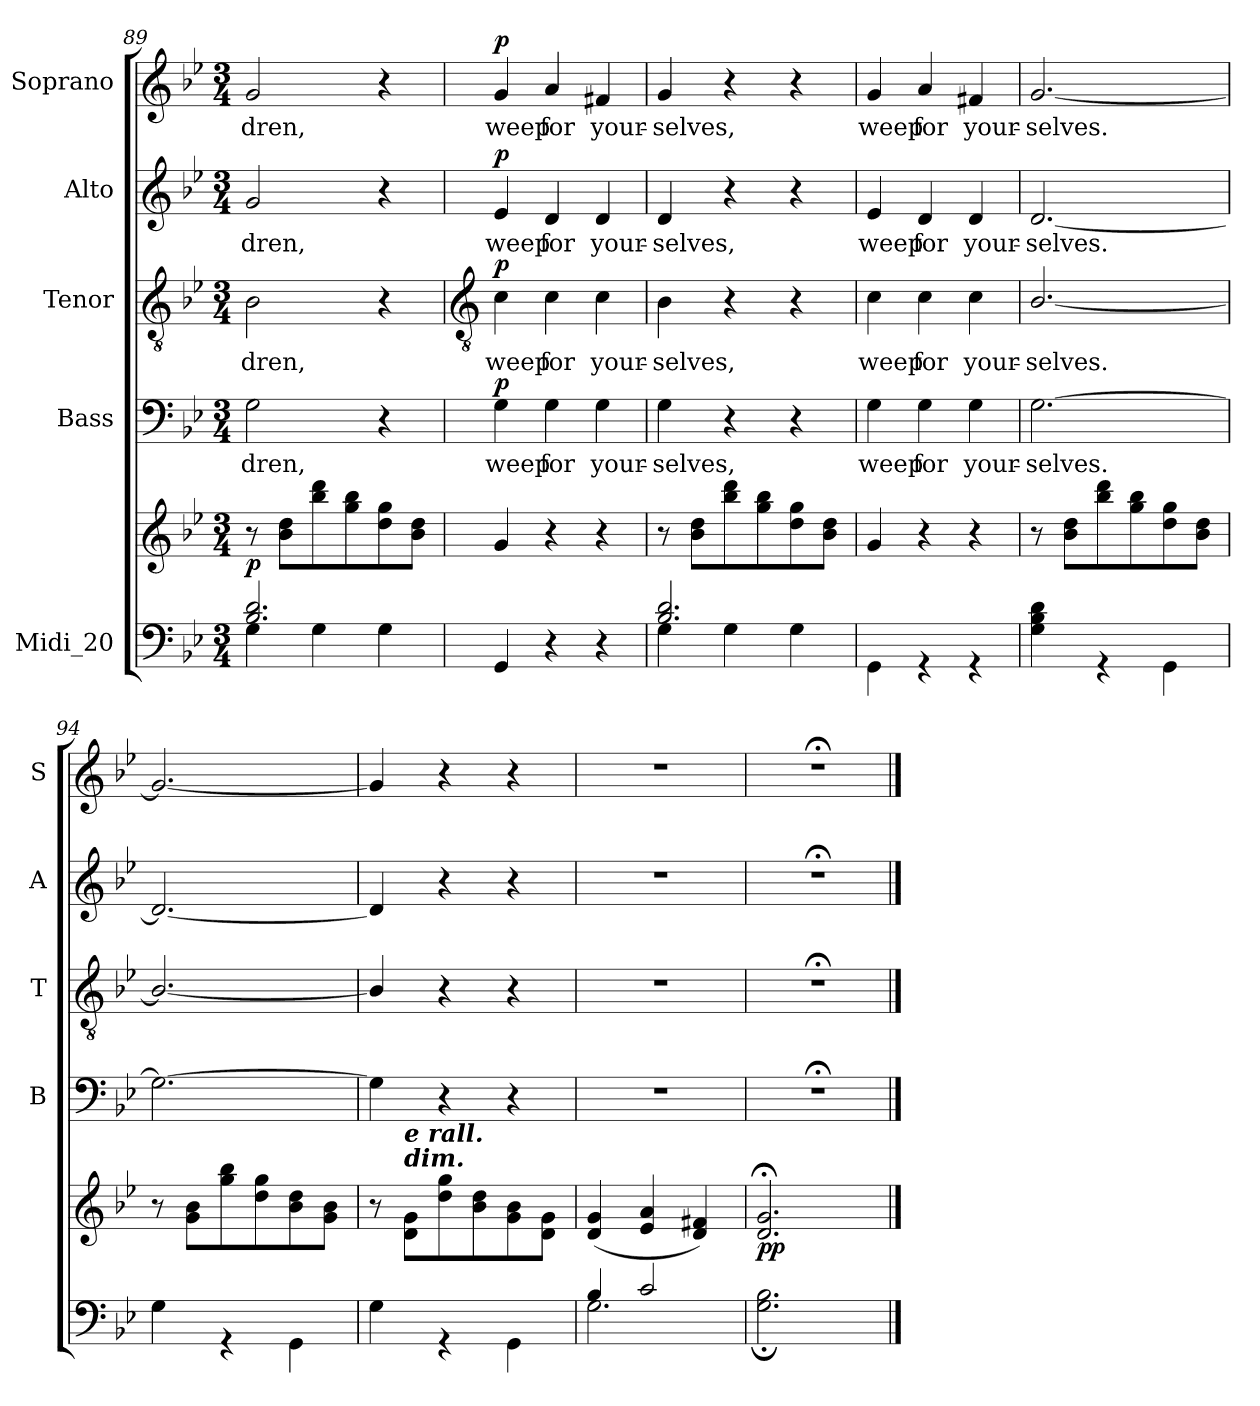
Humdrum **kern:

**kern	**kern	**dynam	**kern	**text	**dynam	**kern	**text	**dynam	**kern	**text	**dynam	**kern	**text	**dynam
*part5	*part5	*part5	*part4	*part4	*part4	*part3	*part3	*part3	*part2	*part2	*part2	*part1	*part1	*part1
*staff6	*staff5	*staff5/6	*staff4	*staff4	*staff4	*staff3	*staff3	*staff3	*staff2	*staff2	*staff2	*staff1	*staff1	*staff1
*I"Midi_20	*	*	*I"Bass	*	*	*I"Tenor	*	*	*I"Alto	*	*	*I"Soprano	*	*
*	*	*	*I'B	*	*	*I'T	*	*	*I'A	*	*	*I'S	*	*
*clefF4	*clefG2	*	*clefF4	*	*	*clefGv2	*	*	*clefG2	*	*	*clefG2	*	*
*k[b-e-]	*k[b-e-]	*	*k[b-e-]	*	*	*k[b-e-]	*	*	*k[b-e-]	*	*	*k[b-e-]	*	*
*B-:	*B-:	*	*B-:	*	*	*B-:	*	*	*B-:	*	*	*B-:	*	*
*M3/4	*M3/4	*	*M3/4	*	*	*M3/4	*	*	*M3/4	*	*	*M3/4	*	*
=89	=89	=89	=89	=89	=89	=89	=89	=89	=89	=89	=89	=89	=89	=89
*^	*	*	*	*	*	*	*	*	*	*	*	*	*	*
!	!	!	!LO:DY:b	!	!LO:LY:b	!	!	!LO:LY:b	!	!	!LO:LY:b	!	!	!LO:LY:b	!
2.B-/ 2.d/	4G	8r	p	2G	dren,	.	2B-	dren,	.	2g	dren,	.	2g	dren,	.
.	.	8b- 8ddL	.	.	.	.	.	.	.	.	.	.	.	.	.
.	4G	8bb- 8ddd	.	.	.	.	.	.	.	.	.	.	.	.	.
.	.	8gg 8bb-	.	.	.	.	.	.	.	.	.	.	.	.	.
.	4G	8dd 8gg	.	4r	.	.	4r	.	.	4r	.	.	4r	.	.
.	.	8b- 8ddJ	.	.	.	.	.	.	.	.	.	.	.	.	.
!!LO:LB:g=z
=90	=90	=90	=90	=90	=90	=90	=90	=90	=90	=90	=90	=90	=90	=90	=90
*	*	*	*	*	*	*	*clefGv2	*	*	*	*	*	*	*	*
!	!	!	!	!	!LO:LY:b	!LO:DY:b	!	!LO:LY:b	!LO:DY:b	!	!LO:LY:b	!LO:DY:b	!	!LO:LY:b	!LO:DY:b
2ryy	4GG	4g	.	4G	weep	p	4c	weep	p	4e-	weep	p	4g	weep	p
!	!	!	!	!	!LO:LY:b	!	!	!LO:LY:b	!	!	!LO:LY:b	!	!	!LO:LY:b	!
.	4r	4r	.	4G	for	.	4c	for	.	4d	for	.	4a	for	.
!	!	!	!	!	!LO:LY:b	!	!	!LO:LY:b	!	!	!LO:LY:b	!	!	!LO:LY:b	!
4ryy	4r	4r	.	4G	your-	.	4c	your-	.	4d	your-	.	4f#X	your-	.
=91	=91	=91	=91	=91	=91	=91	=91	=91	=91	=91	=91	=91	=91	=91	=91
!	!	!	!	!	!LO:LY:b	!	!	!LO:LY:b	!	!	!LO:LY:b	!	!	!LO:LY:b	!
2.B-/ 2.d/	4G	8r	.	4G	-selves,	.	4B-	-selves,	.	4d	-selves,	.	4g	-selves,	.
.	.	8b- 8ddL	.	.	.	.	.	.	.	.	.	.	.	.	.
.	4G	8bb- 8ddd	.	4r	.	.	4r	.	.	4r	.	.	4r	.	.
.	.	8gg 8bb-	.	.	.	.	.	.	.	.	.	.	.	.	.
.	4G	8dd 8gg	.	4r	.	.	4r	.	.	4r	.	.	4r	.	.
.	.	8b- 8ddJ	.	.	.	.	.	.	.	.	.	.	.	.	.
=92	=92	=92	=92	=92	=92	=92	=92	=92	=92	=92	=92	=92	=92	=92	=92
!LO:N:vis=1	!	!	!	!	!LO:LY:b	!	!	!LO:LY:b	!	!	!LO:LY:b	!	!	!LO:LY:b	!
2.ryy	4GG	4g	.	4G	weep	.	4c	weep	.	4e-	weep	.	4g	weep	.
!	!	!	!	!	!LO:LY:b	!	!	!LO:LY:b	!	!	!LO:LY:b	!	!	!LO:LY:b	!
.	4r	4r	.	4G	for	.	4c	for	.	4d	for	.	4a	for	.
!	!	!	!	!	!LO:LY:b	!	!	!LO:LY:b	!	!	!LO:LY:b	!	!	!LO:LY:b	!
.	4r	4r	.	4G	your-	.	4c	your-	.	4d	your-	.	4f#X	your-	.
=93	=93	=93	=93	=93	=93	=93	=93	=93	=93	=93	=93	=93	=93	=93	=93
!LO:N:vis=1	!	!	!	!	!LO:LY:b	!	!	!LO:LY:b	!	!	!LO:LY:b	!	!	!LO:LY:b	!
2.ryy	4G 4B- 4d	8r	.	[2.G	-selves.	.	[2.B-/	-selves.	.	[2.d	-selves.	.	[2.g	-selves.	.
.	.	8b- 8ddL	.	.	.	.	.	.	.	.	.	.	.	.	.
.	4r	8bb- 8ddd	.	.	.	.	.	.	.	.	.	.	.	.	.
.	.	8gg 8bb-	.	.	.	.	.	.	.	.	.	.	.	.	.
.	4GG	8dd 8gg	.	.	.	.	.	.	.	.	.	.	.	.	.
.	.	8b- 8ddJ	.	.	.	.	.	.	.	.	.	.	.	.	.
=94	=94	=94	=94	=94	=94	=94	=94	=94	=94	=94	=94	=94	=94	=94	=94
!LO:N:vis=1	!	!	!	!	!	!	!	!	!	!	!	!	!	!	!
2.ryy	4G	8r	.	2.G_	.	.	2.B-/_	.	.	2.d_	.	.	2.g_	.	.
.	.	8g 8b-L	.	.	.	.	.	.	.	.	.	.	.	.	.
.	4r	8gg 8bb-	.	.	.	.	.	.	.	.	.	.	.	.	.
.	.	8dd 8gg	.	.	.	.	.	.	.	.	.	.	.	.	.
.	4GG	8b- 8dd	.	.	.	.	.	.	.	.	.	.	.	.	.
.	.	8g 8b-J	.	.	.	.	.	.	.	.	.	.	.	.	.
=95	=95	=95	=95	=95	=95	=95	=95	=95	=95	=95	=95	=95	=95	=95	=95
!LO:N:vis=1	!	!	!	!	!	!	!	!	!	!	!	!	!	!	!
2.ryy	4G	8r	.	4G]	.	.	4B-/]	.	.	4d]	.	.	4g]	.	.
!	!	!LO:TX:a:Bi:t=dim.	!	!	!	!	!	!	!	!	!	!	!	!	!
!	!	!LO:TX:a:Bi:t=e rall.	!	!	!	!	!	!	!	!	!	!	!	!	!
.	.	8d 8gL	.	.	.	.	.	.	.	.	.	.	.	.	.
.	4r	8dd 8gg	.	4r	.	.	4r	.	.	4r	.	.	4r	.	.
.	.	8b- 8dd	.	.	.	.	.	.	.	.	.	.	.	.	.
.	4GG	8g 8b-	.	4r	.	.	4r	.	.	4r	.	.	4r	.	.
.	.	8d 8gJ	.	.	.	.	.	.	.	.	.	.	.	.	.
=96	=96	=96	=96	=96	=96	=96	=96	=96	=96	=96	=96	=96	=96	=96	=96
!	!	!	!	!LO:N:vis=1	!	!	!LO:N:vis=1	!	!	!LO:N:vis=1	!	!	!LO:N:vis=1	!	!
4B-/	2.G	(<4d 4g	.	2.r	.	.	2.r	.	.	2.r	.	.	2.r	.	.
2c/	.	4e- 4a	.	.	.	.	.	.	.	.	.	.	.	.	.
.	.	4d 4f#X)	.	.	.	.	.	.	.	.	.	.	.	.	.
=97	=97	=97	=97	=97	=97	=97	=97	=97	=97	=97	=97	=97	=97	=97	=97
!	!	!	!LO:DY:b	!LO:N:vis=1	!	!	!LO:N:vis=1	!	!	!LO:N:vis=1	!	!	!LO:N:vis=1	!	!
2ryy	2.G; 2.B-;	2.d;< 2.g;<	pp	2.r;<	.	.	2.r;<	.	.	2.r;<	.	.	2.r;<	.	.
4ryy	.	.	.	.	.	.	.	.	.	.	.	.	.	.	.
*v	*v	*	*	*	*	*	*	*	*	*	*	*	*	*	*
==	==	==	==	==	==	==	==	==	==	==	==	==	==	==
*-	*-	*-	*-	*-	*-	*-	*-	*-	*-	*-	*-	*-	*-	*-
